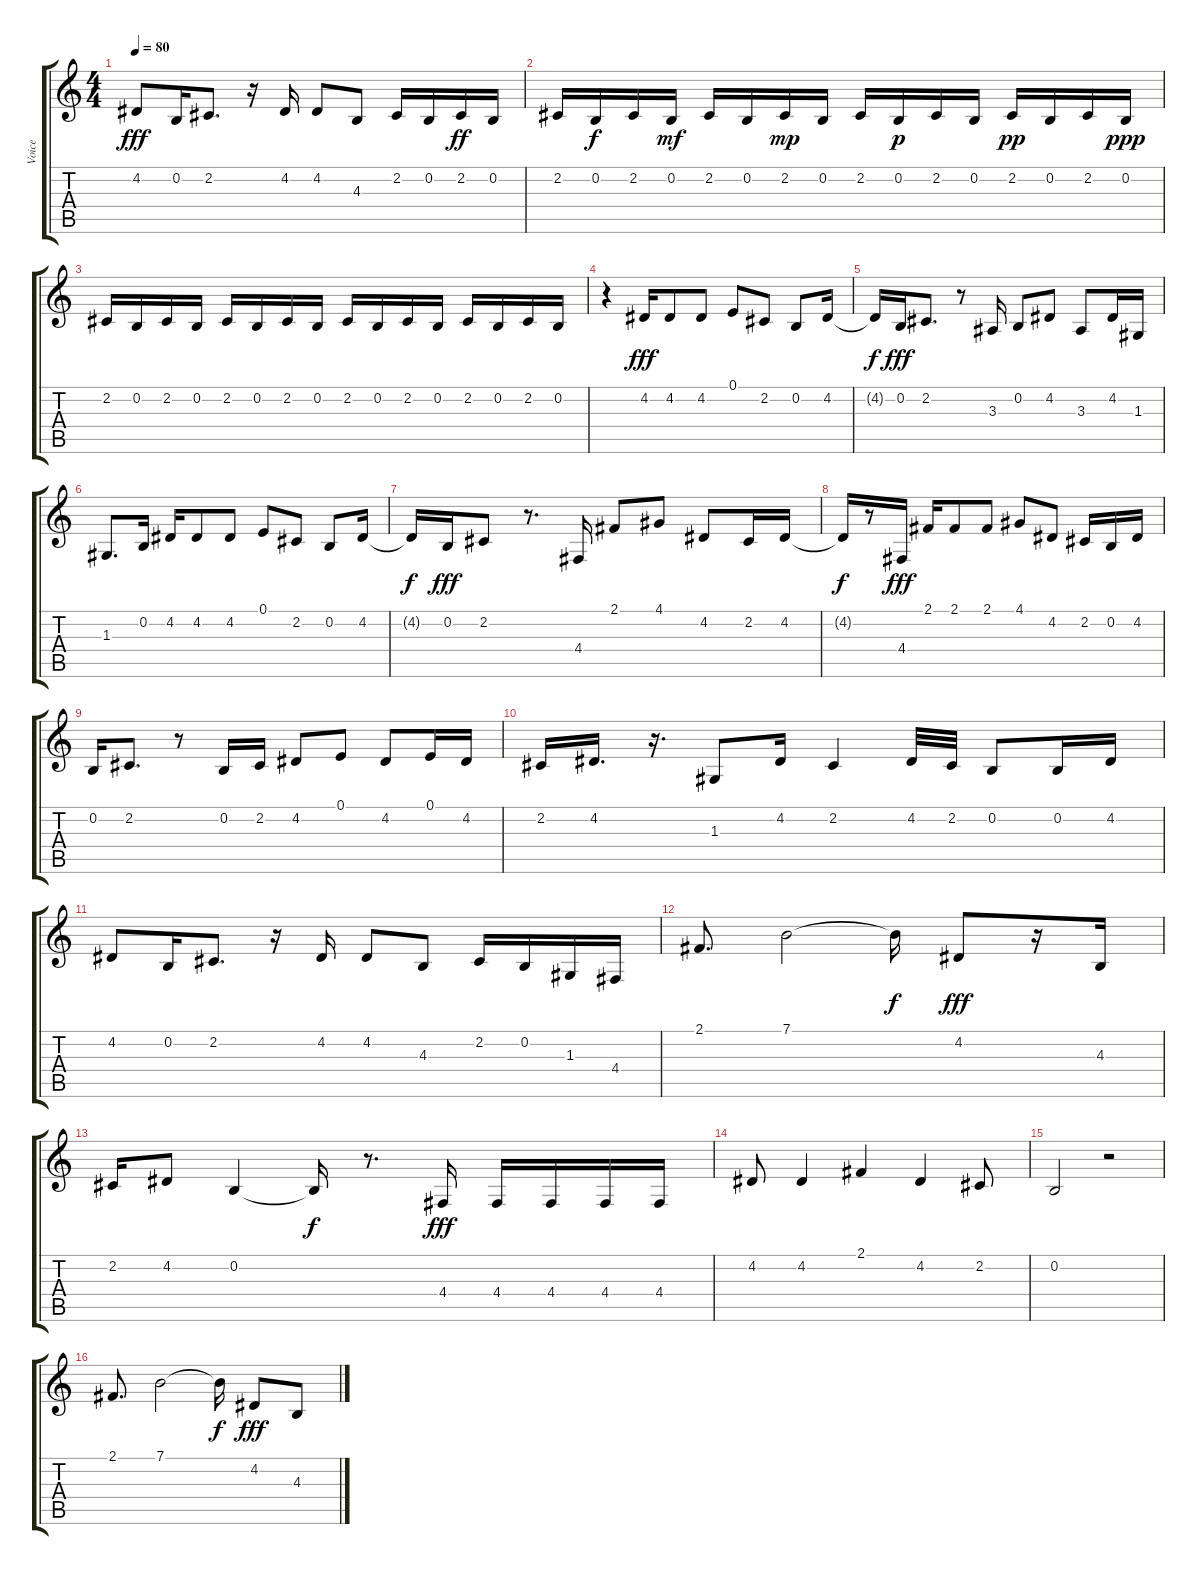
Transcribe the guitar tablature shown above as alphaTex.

\track ("Voice" "Voice") {instrument sopranosax}
\staff {score tabs}
\tuning (E4 B3 G3 D3 A2 E2) {hide}
\ts (4 4)
\tempo 80
\clef g2
\ks c
4.2.8{dy fff} 0.2.16 2.2.8{d} r.16 4.2.16 4.2.8 4.3.8 2.2.16 0.2.16 2.2.16{dy ff} 0.2.16 |
2.2.16 0.2.16{dy f} 2.2.16 0.2.16{dy mf} 2.2.16 0.2.16 2.2.16{dy mp} 0.2.16 2.2.16 0.2.16{dy p} 2.2.16 0.2.16 2.2.16{dy pp} 0.2.16 2.2.16 0.2.16{dy ppp} |
2.2.16 0.2.16 2.2.16 0.2.16 2.2.16 0.2.16 2.2.16 0.2.16 2.2.16 0.2.16 2.2.16 0.2.16 2.2.16 0.2.16 2.2.16 0.2.16 |
r.4 4.2.16{dy fff} 4.2.8 4.2.8 0.1.8 2.2.8 0.2.8 4.2.16 |
4.2{t}.16{dy f} 0.2.16{dy fff} 2.2.8{d} r.8 3.3.16 0.2.8 4.2.8 3.3.8 4.2.16 1.3.16 |
1.3.8{d} 0.2.16 4.2.16 4.2.8 4.2.8 0.1.8 2.2.8 0.2.8 4.2.16 |
4.2{t}.16{dy f} 0.2.16{dy fff} 2.2.8 r.8{d} 4.4.16 2.1.8 4.1.8 4.2.8 2.2.16 4.2.16 |
4.2{t}.16{dy f} r.8 4.4.16{dy fff} 2.1.16 2.1.8 2.1.8 4.1.8 4.2.8 2.2.16 0.2.16 4.2.16 |
0.2.16 2.2.8{d} r.8 0.2.16 2.2.16 4.2.8 0.1.8 4.2.8 0.1.16 4.2.16 |
2.2.16 4.2.16{d} r.16{d} 1.3.8 4.2.16 2.2.4 4.2.32 2.2.32 0.2.8 0.2.16 4.2.16 |
4.2.8 0.2.16 2.2.8{d} r.16 4.2.16 4.2.8 4.3.8 2.2.16 0.2.16 1.3.16 4.4.16 |
2.1.8{d} 7.1.2 7.1{t}.16{dy f} 4.2.8{dy fff} r.16 4.3.16 |
2.2.16 4.2.8 0.2.4 0.2{t}.16{dy f} r.8{d} 4.4.16{dy fff} 4.4.16 4.4.16 4.4.16 4.4.16 |
4.2.8 4.2.4 2.1.4 4.2.4 2.2.8 |
0.2.2 r.2 |
2.1.8{d} 7.1.2 7.1{t}.16{dy f} 4.2.8{dy fff} 4.3.8
